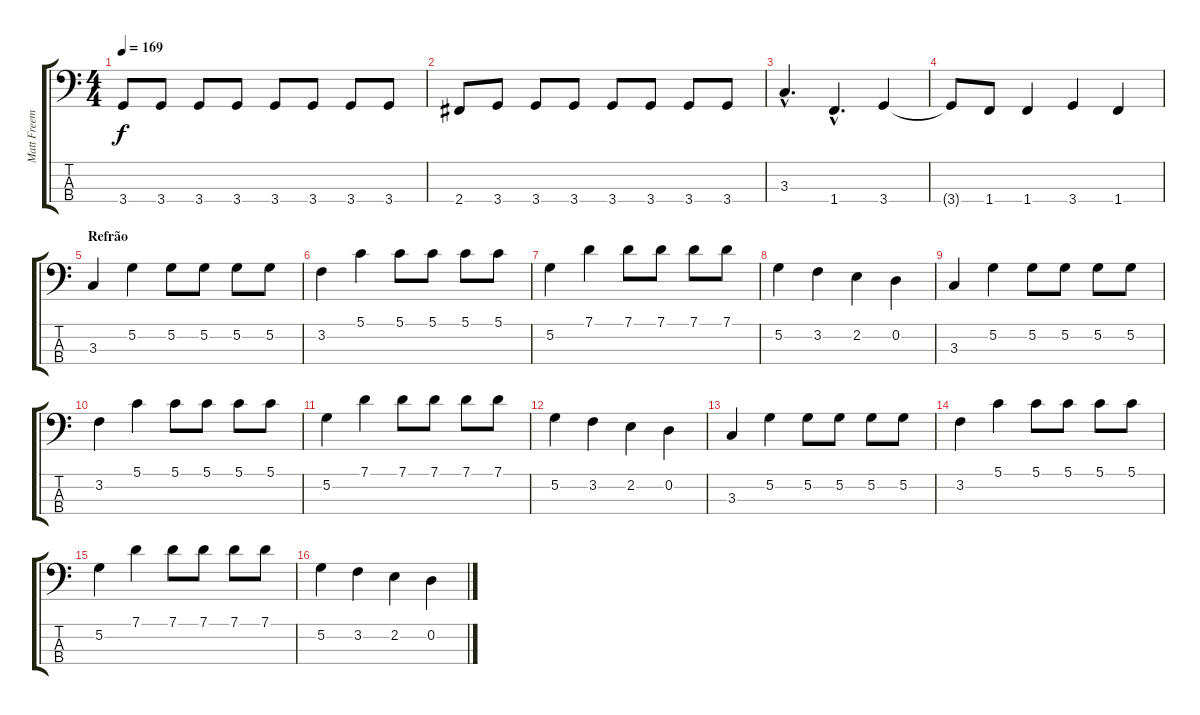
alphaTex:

\track ("Matt Freeman" "Matt Freem") {instrument electricbasspick}
\staff {score tabs}
\tuning (G2 D2 A1 E1) {hide}
\ts (4 4)
\tempo 169
\clef f4
\ks c
3.4.8{dy f} 3.4.8 3.4.8 3.4.8 3.4.8 3.4.8 3.4.8 3.4.8 |
2.4.8 3.4.8 3.4.8 3.4.8 3.4.8 3.4.8 3.4.8 3.4.8 |
3.3{hac}.4{d} 1.4{hac}.4{d} 3.4.4 |
3.4{t}.8 1.4.8 1.4.4 3.4.4 1.4.4 |
\section ("" "Refrão")
3.3.4 5.2.4 5.2.8 5.2.8 5.2.8 5.2.8 |
3.2.4 5.1.4 5.1.8 5.1.8 5.1.8 5.1.8 |
5.2.4 7.1.4 7.1.8 7.1.8 7.1.8 7.1.8 |
5.2.4 3.2.4 2.2.4 0.2.4 |
3.3.4 5.2.4 5.2.8 5.2.8 5.2.8 5.2.8 |
3.2.4 5.1.4 5.1.8 5.1.8 5.1.8 5.1.8 |
5.2.4 7.1.4 7.1.8 7.1.8 7.1.8 7.1.8 |
5.2.4 3.2.4 2.2.4 0.2.4 |
3.3.4 5.2.4 5.2.8 5.2.8 5.2.8 5.2.8 |
3.2.4 5.1.4 5.1.8 5.1.8 5.1.8 5.1.8 |
5.2.4 7.1.4 7.1.8 7.1.8 7.1.8 7.1.8 |
5.2.4 3.2.4 2.2.4 0.2.4
